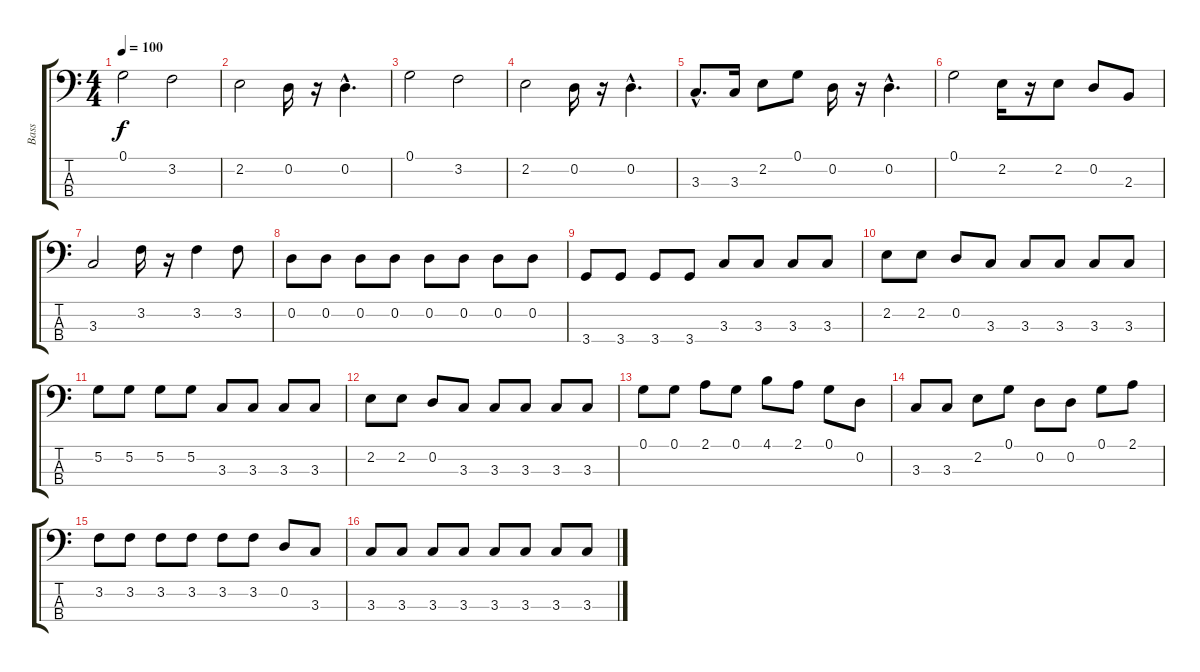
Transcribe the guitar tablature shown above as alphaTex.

\track ("Bass" "Bass") {instrument electricbassfinger}
\staff {score tabs}
\tuning (G2 D2 A1 E1) {hide}
\ts (4 4)
\tempo 100
\clef f4
\ks c
0.1.2{dy f} 3.2.2 |
2.2.2 0.2.16 r.16 0.2{hac}.4{d} |
0.1.2 3.2.2 |
2.2.2 0.2.16 r.16 0.2{hac}.4{d} |
3.3{hac}.8{d} 3.3.16 2.2.8 0.1.8 0.2.16 r.16 0.2{hac}.4{d} |
0.1.2 2.2.16 r.16 2.2.8 0.2.8 2.3.8 |
3.3.2 3.2.16 r.16 3.2.4 3.2.8 |
0.2.8 0.2.8 0.2.8 0.2.8 0.2.8 0.2.8 0.2.8 0.2.8 |
3.4.8 3.4.8 3.4.8 3.4.8 3.3.8 3.3.8 3.3.8 3.3.8 |
2.2.8 2.2.8 0.2.8 3.3.8 3.3.8 3.3.8 3.3.8 3.3.8 |
5.2.8 5.2.8 5.2.8 5.2.8 3.3.8 3.3.8 3.3.8 3.3.8 |
2.2.8 2.2.8 0.2.8 3.3.8 3.3.8 3.3.8 3.3.8 3.3.8 |
0.1.8 0.1.8 2.1.8 0.1.8 4.1.8 2.1.8 0.1.8 0.2.8 |
3.3.8 3.3.8 2.2.8 0.1.8 0.2.8 0.2.8 0.1.8 2.1.8 |
3.2.8 3.2.8 3.2.8 3.2.8 3.2.8 3.2.8 0.2.8 3.3.8 |
3.3.8 3.3.8 3.3.8 3.3.8 3.3.8 3.3.8 3.3.8 3.3.8
